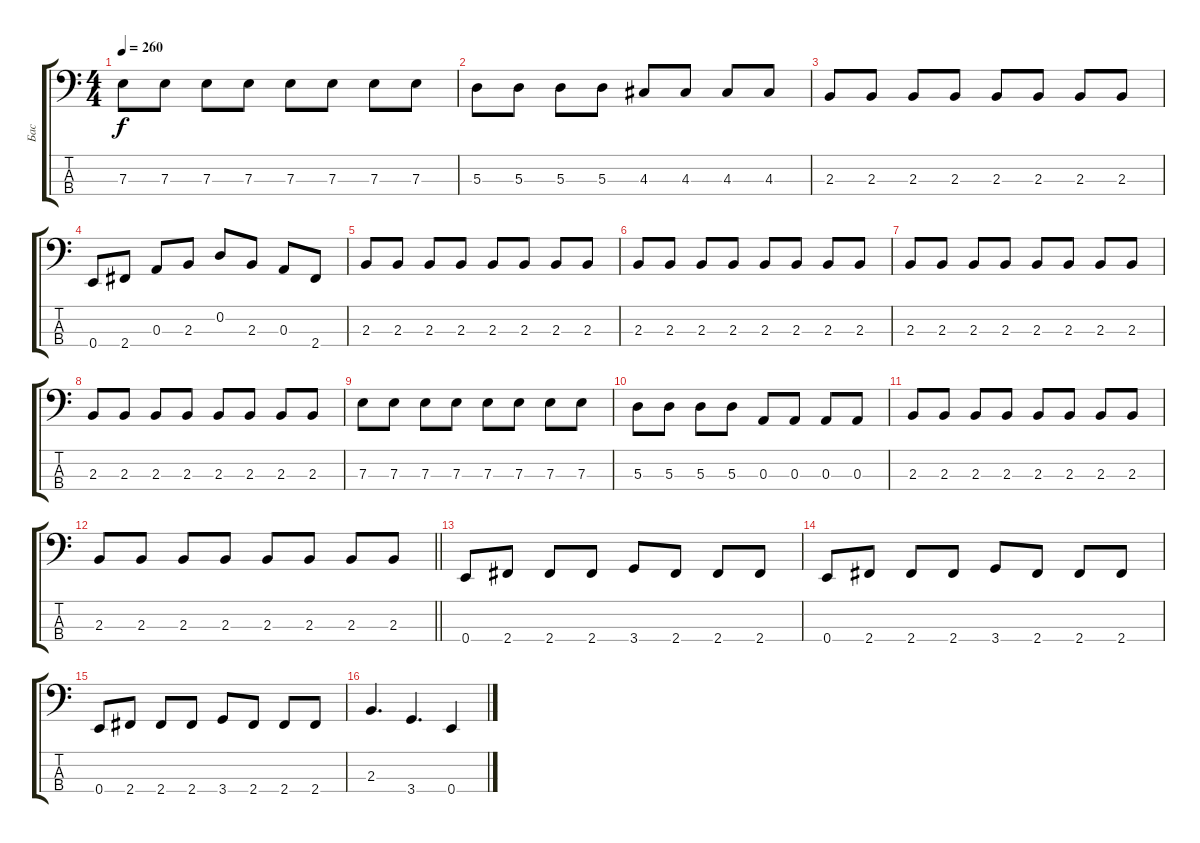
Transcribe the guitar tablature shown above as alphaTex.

\track ("Бас" "Бас") {instrument electricbassfinger}
\staff {score tabs}
\tuning (G2 D2 A1 E1) {hide}
\ts (4 4)
\tempo 260
\clef f4
\ks c
7.3.8{dy f} 7.3.8 7.3.8 7.3.8 7.3.8 7.3.8 7.3.8 7.3.8 |
5.3.8 5.3.8 5.3.8 5.3.8 4.3.8 4.3.8 4.3.8 4.3.8 |
2.3.8 2.3.8 2.3.8 2.3.8 2.3.8 2.3.8 2.3.8 2.3.8 |
0.4.8 2.4.8 0.3.8 2.3.8 0.2.8 2.3.8 0.3.8 2.4.8 |
2.3.8 2.3.8 2.3.8 2.3.8 2.3.8 2.3.8 2.3.8 2.3.8 |
2.3.8 2.3.8 2.3.8 2.3.8 2.3.8 2.3.8 2.3.8 2.3.8 |
2.3.8 2.3.8 2.3.8 2.3.8 2.3.8 2.3.8 2.3.8 2.3.8 |
2.3.8 2.3.8 2.3.8 2.3.8 2.3.8 2.3.8 2.3.8 2.3.8 |
7.3.8 7.3.8 7.3.8 7.3.8 7.3.8 7.3.8 7.3.8 7.3.8 |
5.3.8 5.3.8 5.3.8 5.3.8 0.3.8 0.3.8 0.3.8 0.3.8 |
2.3.8 2.3.8 2.3.8 2.3.8 2.3.8 2.3.8 2.3.8 2.3.8 |
\barLineRight lightlight
2.3.8 2.3.8 2.3.8 2.3.8 2.3.8 2.3.8 2.3.8 2.3.8 |
0.4.8 2.4.8 2.4.8 2.4.8 3.4.8 2.4.8 2.4.8 2.4.8 |
0.4.8 2.4.8 2.4.8 2.4.8 3.4.8 2.4.8 2.4.8 2.4.8 |
0.4.8 2.4.8 2.4.8 2.4.8 3.4.8 2.4.8 2.4.8 2.4.8 |
2.3.4{d} 3.4.4{d} 0.4.4
